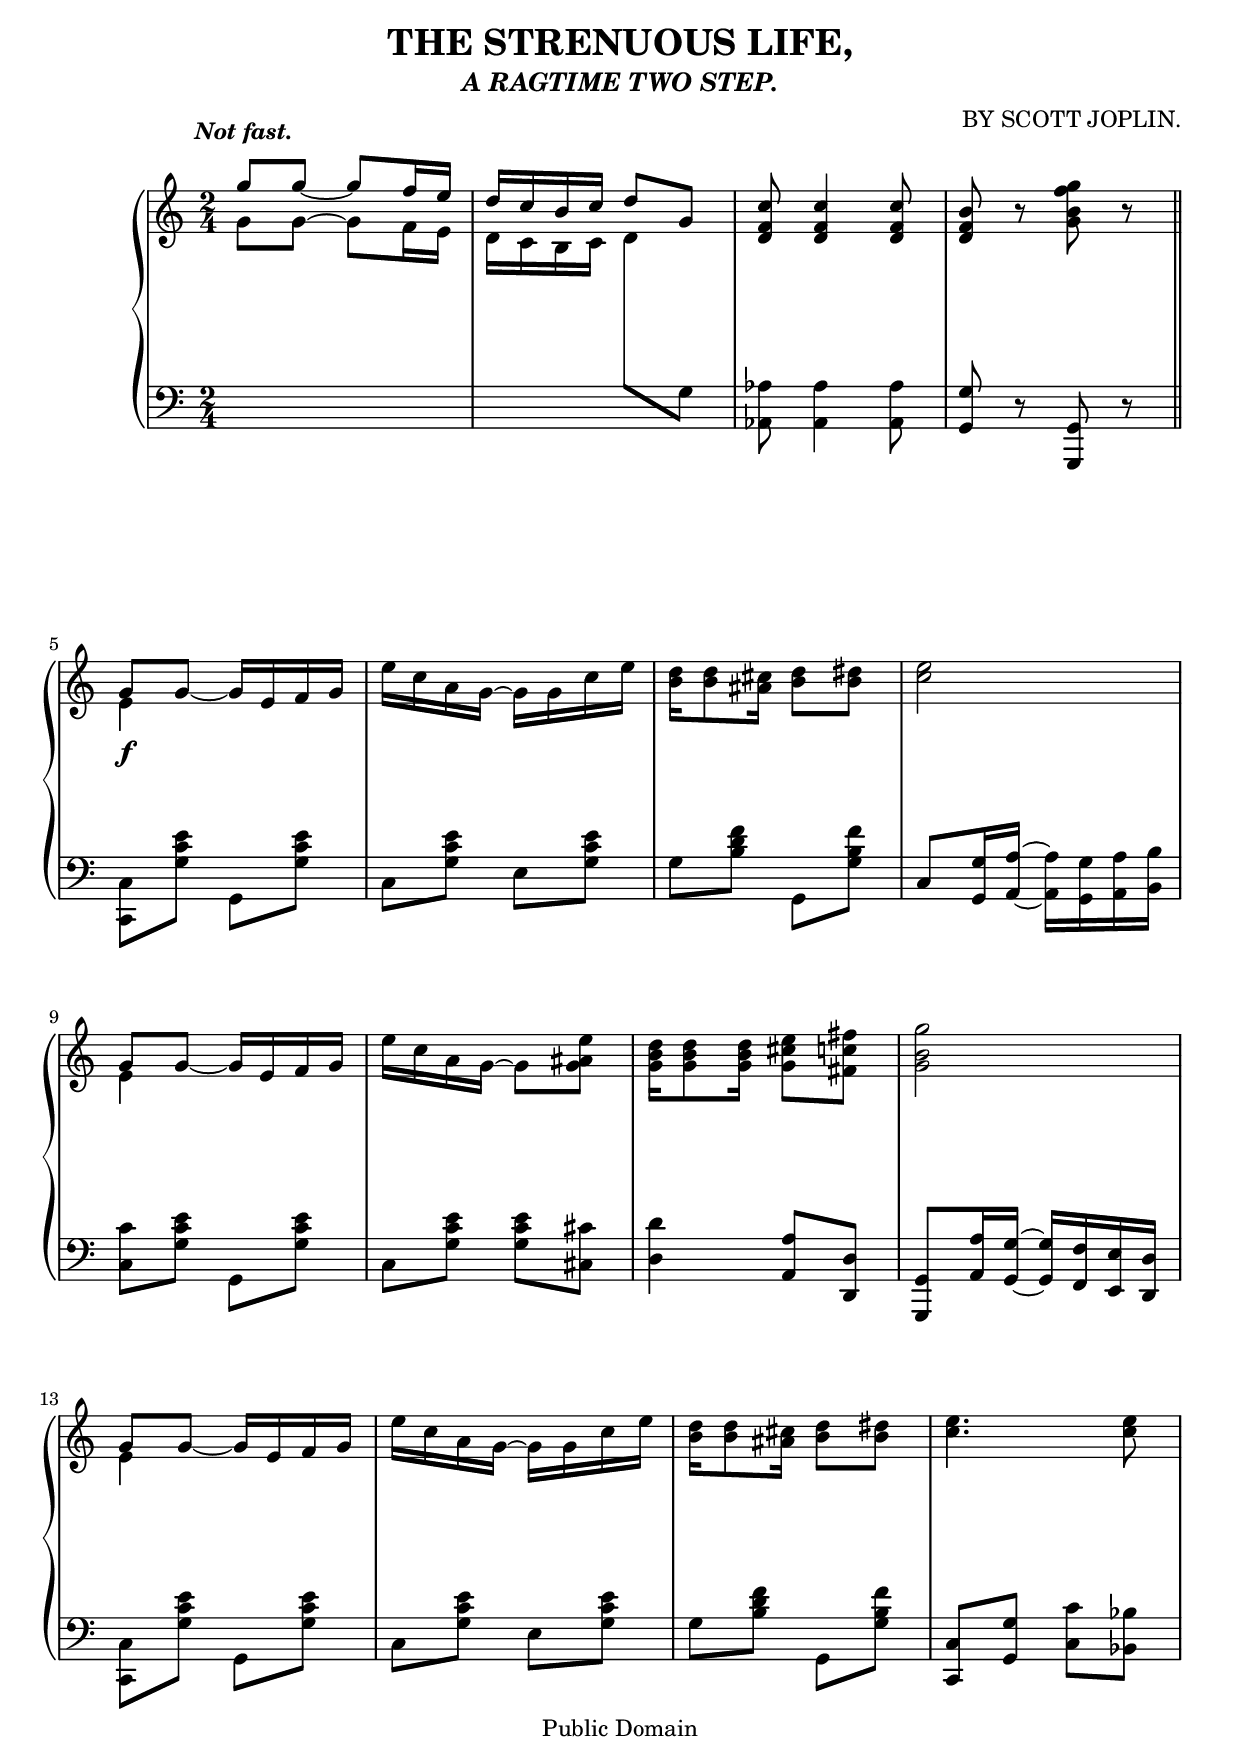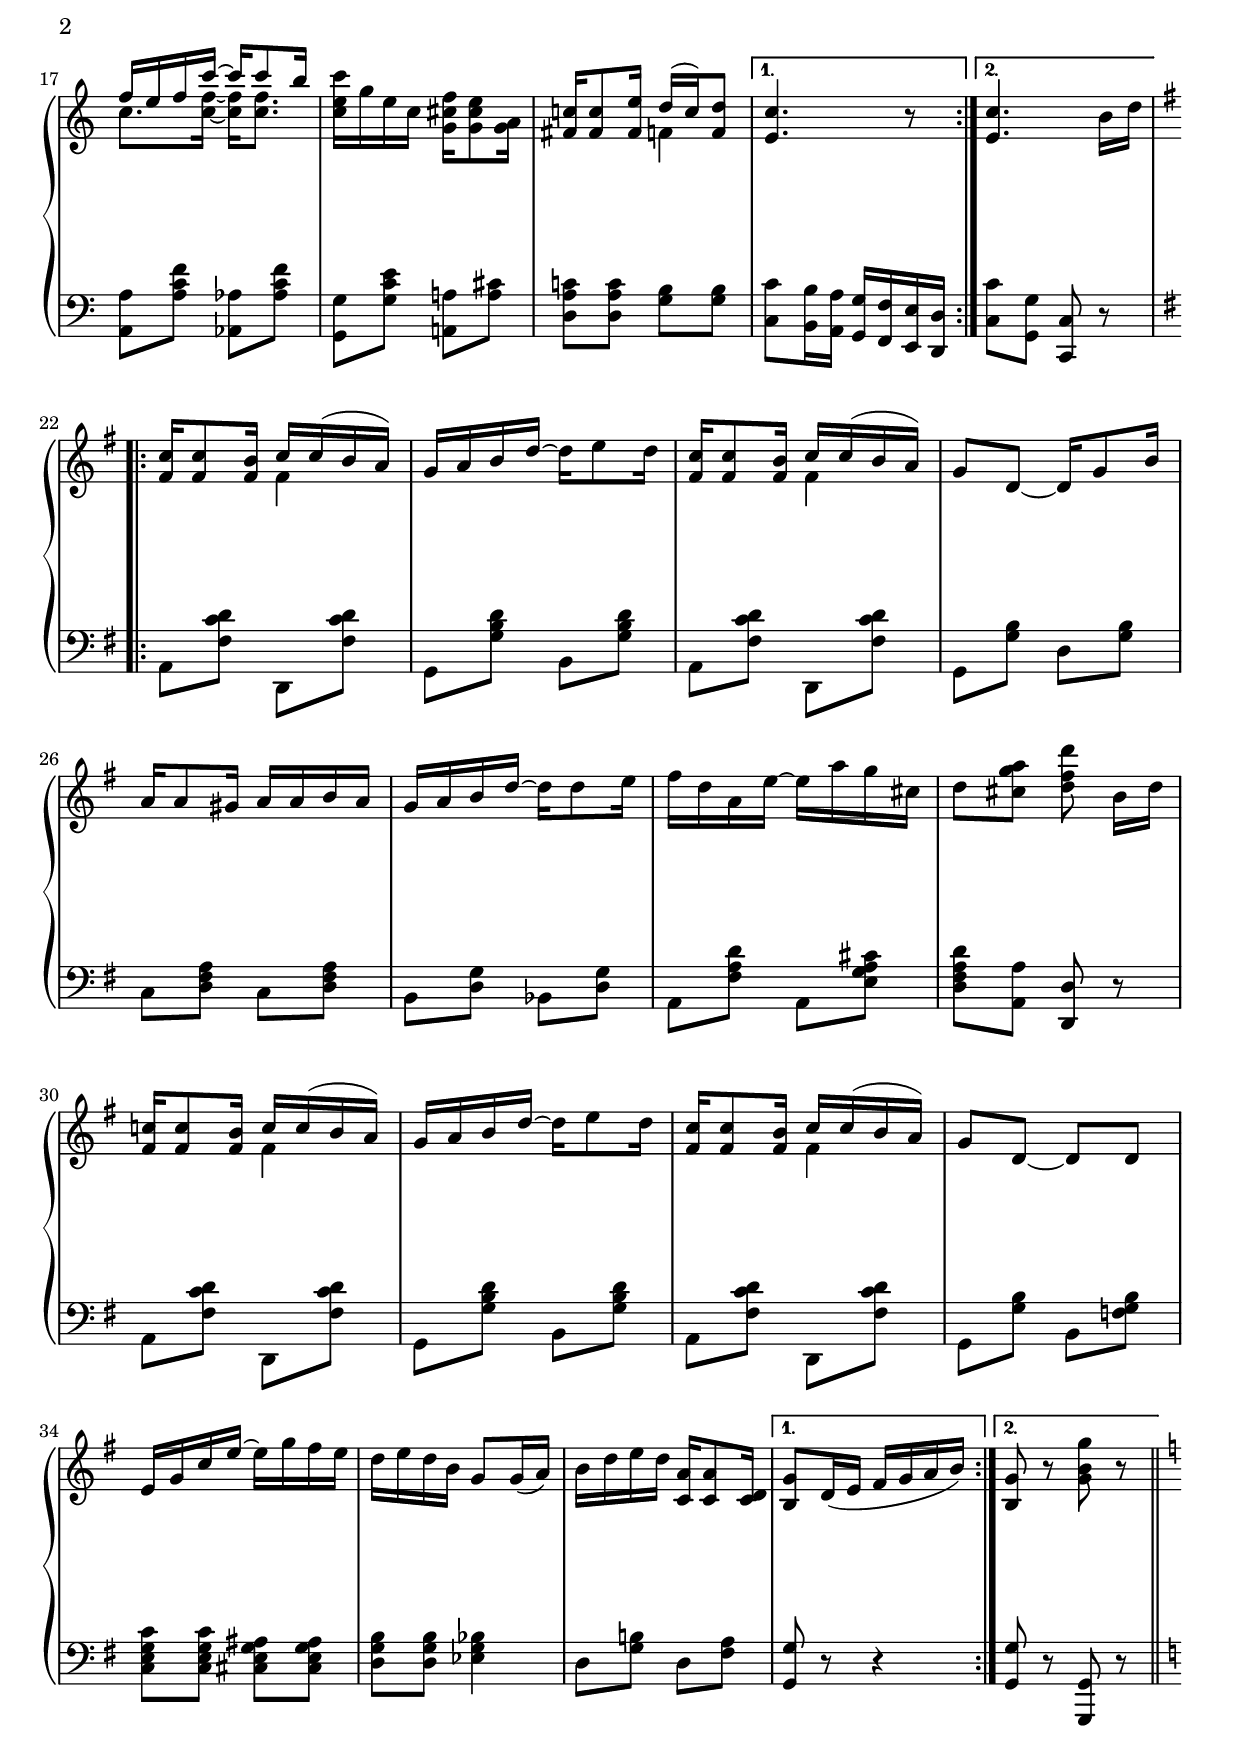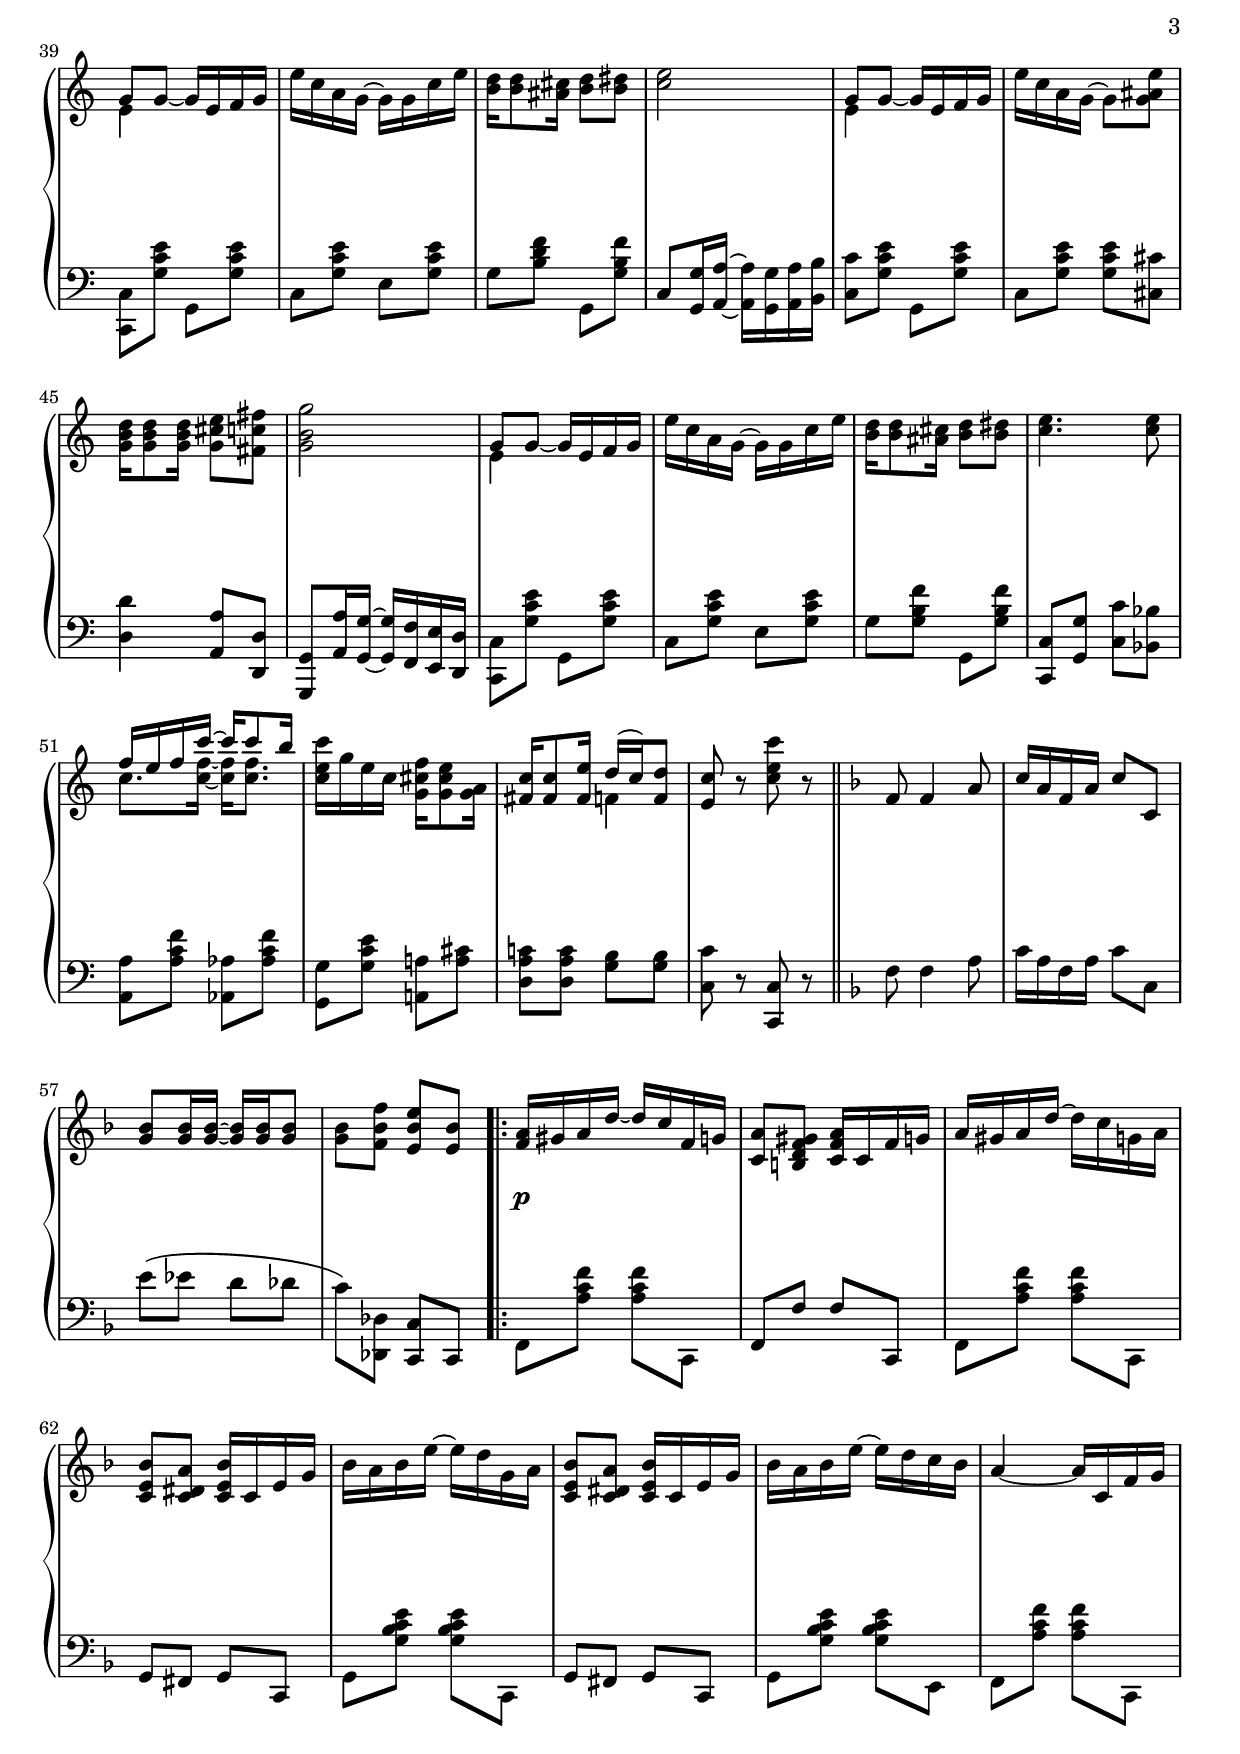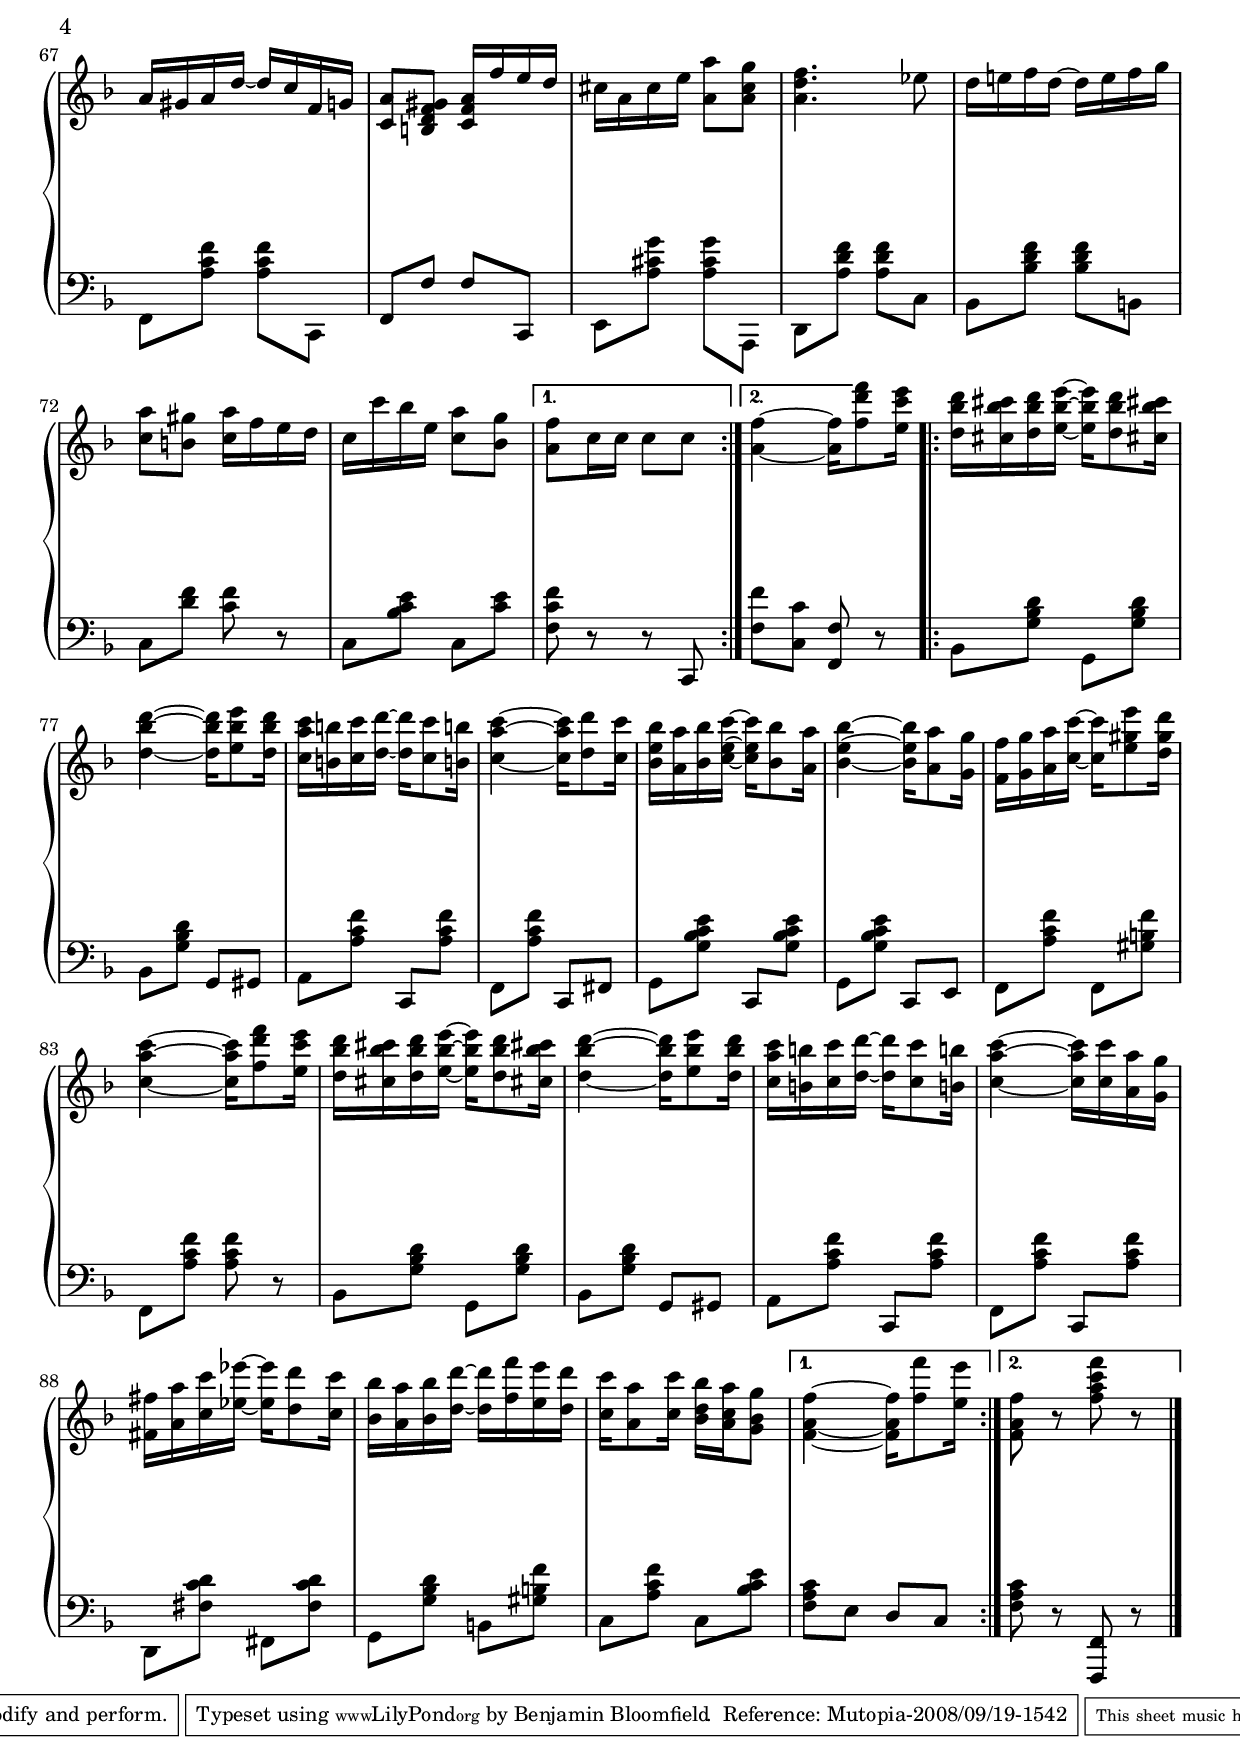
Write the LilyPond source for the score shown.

\version "2.10.10"
\include "english.ly"
\header {

 title="THE STRENUOUS LIFE,"
 subtitle=\markup {\italic "A RAGTIME TWO STEP."}
 composer="BY SCOTT JOPLIN."
 
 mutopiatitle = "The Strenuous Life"
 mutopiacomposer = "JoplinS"
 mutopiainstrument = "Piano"
 date = "1902"
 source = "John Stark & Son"
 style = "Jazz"
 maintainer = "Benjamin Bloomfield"
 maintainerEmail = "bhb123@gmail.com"
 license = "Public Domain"
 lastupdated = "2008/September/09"
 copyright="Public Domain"

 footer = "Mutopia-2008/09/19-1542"
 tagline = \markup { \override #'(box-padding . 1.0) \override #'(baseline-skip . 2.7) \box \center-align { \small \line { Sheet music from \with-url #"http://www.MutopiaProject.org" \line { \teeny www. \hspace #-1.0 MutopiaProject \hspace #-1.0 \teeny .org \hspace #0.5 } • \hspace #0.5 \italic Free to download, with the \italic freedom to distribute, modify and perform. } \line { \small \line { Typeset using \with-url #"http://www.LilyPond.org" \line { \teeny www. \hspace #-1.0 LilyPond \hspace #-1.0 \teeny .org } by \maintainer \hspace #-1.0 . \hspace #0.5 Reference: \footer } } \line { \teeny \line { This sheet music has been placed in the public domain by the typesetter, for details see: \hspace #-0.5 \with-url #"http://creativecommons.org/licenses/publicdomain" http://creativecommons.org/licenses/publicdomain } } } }
}

\paper {
	ragged-last-bottom=##f
	top-margin = 3\mm
	bottom-margin = 3\mm
}

     upper = \relative c'' {
       \clef treble
       \key c \major
       \time 2/4
	
	\stemUp
\once \override TextScript #'extra-offset = #'( -4 . 1 )
	g'8[^\markup \italic \bold {"Not fast."} g]~ g[ f16 e] |
	d[ c b c] d8[ g,] |
	\stemNeutral
	<d f c'>8 <d f c'>4 <d f c'>8 |
	<d f b> r <g b f' g> r
	\bar "||"
\break
	\repeat volta 2 {
	<< { \stemDown e4 s } \\ { \stemUp g8[ g]~ g16[ e f g] } >> | \stemNeutral
	e'16[ c a g]~ g[ g c e] |
	<d b>16[ <d b>8 <cs as>16] <d b>8[ <ds b>] |
	<e c>2

\break
	<< { \stemDown e,4 s } \\ { \stemUp g8[ g]~ g16[ e f g] } >> | \stemNeutral
	e'16[ c a g]~ g8[ <g as e'>] |
	<g b d>16[ <g b d>8 <g b d>16] <g cs e>8[ <fs c' fs>] |
	<g b g'>2

\break
	<< { \stemDown e4 s } \\ { \stemUp g8[ g]~ g16[ e f g] } >> | \stemNeutral
	e'16[ c a g]~ g[ g c e] |
	<d b>16[ <d b>8 <cs as>16] <d b>8[ <ds b>] |
	<e c>4. <e c>8

\pageBreak
% Page 2
	<< { \stemUp f16[ e f c']~ c[ c8 b16] } \\ { \stemDown c,8.[ <c f>16]~ <c f>[ <c f>8.] } >> |
	\stemNeutral
	<c e c'>16[ g' e c] <g cs f>[ <g cs e>8 <g a>16] |
	<< { \stemUp <fs c'!>16[ <fs c'>8 <fs e'>16] d'[( c) <d f,>8] } \\ { \stemDown s4 f, } >> \stemNeutral |
	} % end repeat
	\alternative {
		{ <e c'>4. r8 }
		{ <e c'>4. b'16[ d] }
	}
%	\bar "||"

\break
	\key g \major
	\repeat volta 2 {
	<c fs,>16[ <c fs,>8 <b fs>16] << { \stemUp c[ c( b a]) } \\ { \stemDown fs4 } >> \stemNeutral |
	g16[ a b d]~ d[ e8 d16] |
	<c fs,>16[ <c fs,>8 <b fs>16] << { \stemUp c[ c( b a]) } \\ { \stemDown fs4 } >> \stemNeutral |
	g8[ d]~ d16[ g8 b16] |

\break
	a16[ a8 gs16] a[ a b a] |
	g[ a b d]~ d[ d8 e16] |
	fs[ d a e']~ e[ a g cs,] |
	d8[ <cs g' a>] <d fs d'> b16[ d]

\break
	<c! fs,>16[ <c fs,>8 <b fs>16] << { \stemUp c[ c( b a]) } \\ { \stemDown fs4 } >> \stemNeutral |
	g16[ a b d]~ d[ e8 d16] |
	<c fs,>16[ <c fs,>8 <b fs>16] << { \stemUp c[ c( b a]) } \\ { \stemDown fs4 } >> \stemNeutral |
	g8[ d]~ d[ d] |

\break
	e16[ g c e]~ e[ g fs e] |
	d[ e d b] g8[ g16( a]) |
	b[ d e d] <a c,>[ <a c,>8 <c, d>16]
	}
	\alternative {
		{ <b g'>8[ d16( e] fs[ g a b]) }
		{ <g b,>8 r <g b g'> r }
	}
	\bar "||"

\pageBreak
% Page Three
	\key c \major
	<< { \stemDown e4 s } \\ { \stemUp g8[ g]~ g16[ e f g] } >> | \stemNeutral
	e'16[ c a g]~ g[ g c e] |
	<d b>16[ <d b>8 <cs as>16] <d b>8[ <ds b>] |
	<e c>2
	<< { \stemDown e,4 s } \\ { \stemUp g8[ g]~ g16[ e f g] } >> | \stemNeutral

%\break
	e'16[ c a g]~ g8[ <g as e'>] |
	<g b d>16[ <g b d>8 <g b d>16] <g cs e>8[ <fs c' fs>] |
	<g b g'>2
	<< { \stemDown e4 s } \\ { \stemUp g8[ g]~ g16[ e f g] } >> | \stemNeutral
	e'16[ c a g]~ g[ g c e] |

%\break
	<d b>16[ <d b>8 <cs as>16] <d b>8[ <ds b>] |
	<e c>4. <e c>8 |
	<< { \stemUp f16[ e f c']~ c[ c8 b16] } \\ { \stemDown c,8.[ <c f>16]~ <c f>[ <c f>8.] } >> |
	\stemNeutral
	<c e c'>16[ g' e c] <g cs f>[ <g cs e>8 <g a>16] |
	<< { \stemUp <fs c'>16[ <fs c'>8 <fs e'>16] d'[( c) <d f,>8] } \\ { \stemDown s4 f, } >> \stemNeutral |

%\break
	<e c'>8 r <c' e c'> r |
	\bar "||"
	\key f \major

	f,8 f4 a8 |
	c16[ a f a] c8[ c,] |
	<g' bf>8[ <g bf>16 <g bf>]~ <g bf>[ <g bf> <g bf>8] |
	<g bf>[ <f bf f'>] <e bf' e>[ <e bf'>]

%\break
	\repeat volta 2 {
	<f a>16[ gs a d]~ d[ c f, g] |
	<a c,>8[ <gs f d b>] <a f c>16[ c, f g] |
	a[ gs a d]~ d[ c g a] |
	<bf e, c>8[ <a ds, c>] <bf e, c>16[ c, e g]

%\break
	bf[ a bf e]~ e[ d g, a] |
	<bf e, c>8[ <a ds, c>] <bf e, c>16[ c, e g] |
	bf[ a bf e]~ e[ d c bf] |
	a4~ a16[ c, f g]

\pageBreak
% Page 4
	
	a[ gs a d]~ d[ c f, g] |
	<a c,>8[ <gs f d b>] <a f c>16[ f' e d] |
	cs[ a cs e] <a a,>8[ <g cs, a>] |
	<f d a>4. ef8 

%\break
	d16[ e! f d]~ d[ e f g] |
	<a c,>8[ <gs b,>] <a c,>16[ f e d] |
	c[ c' bf e,] <c a'>8[ <bf g'>] |
	} % end repeat
	\alternative {
		{ <a f'>8[ c16 c] c8[ c] }
		{ <a f'>4~ <a f'>16[ }
	}
	<f' d' f>8 <e c' e>16]

%\break
	\repeat volta 2 {
	<d bf' d>16[ <cs bf' cs> <d bf' d> <e bf' e>]~ <e bf' e>[ <d bf' d>8 <cs! bf' cs!>16] |
	<d bf' d>4~ <d bf' d>16[ <e bf' e>8 <d bf' d>16] |
	<c a' c>16[ <b b'> <c c'> <d d'>]~ <d d'>[ <c c'>8 <b! b'!>16] |
	<c a' c>4~ <c a' c>16[ <d d'>8 <c c'>16]

%\break
	<bf e bf'>16[ <a a'> <bf bf'> <c e c'>]~ <c e c'>[ <bf bf'>8 <a a'>16] |
	<bf e bf'>4~ <bf e bf'>16[ <a a'>8 <g g'>16] |
	<f f'>16[ <g g'> <a a'> <c c'>]~ <c c'>[ <e gs e'>8 <d gs d'>16] |
	<c a' c>4~ <c a' c>16[ <f d' f>8 <e c' e>16]

%\break
	<d bf' d>16[ <cs bf' cs> <d bf' d> <e bf' e>]~ <e bf' e>[ <d bf' d>8 <cs! bf' cs!>16] |
	<d bf' d>4~ <d bf' d>16[ <e bf' e>8 <d bf' d>16] |
	<c a' c>16[ <b b'> <c c'> <d d'>]~ <d d'>[ <c c'>8 <b! b'!>16] |
	<c a' c>4~ <c a' c>16[ <c c'> <a a'> <g g'>]

%\break
	<fs fs'>[ <a a'> <c c'> <ef ef'>]~ <ef ef'>[ <d d'>8 <c c'>16] |
	<bf bf'>[ <a a'> <bf bf'> <d d'>]~ <d d'>[ <f f'> <e e'> <d d'>] |
	<c c'>[ <a a'>8 <c c'>16] <bf d bf'>[ <a c a'> <g bf g'>8]

	} % end repeat
	\alternative {
		{ <f a f'>4~ <f a f'>16[ <f' f'>8 <e e'>16] }
		{ <f a, f>8 r <f a c f> r }
	}
\bar "|."
     }
     
     lower = \relative c {
       \clef bass
       \key c \major
       \time 2/4
     
	\stemDown \change Staff = "upper"
	g''8[ g]~ g[ f16 e] |
	d[ c b c] d8[ \change Staff = "lower" g,] |
	\stemNeutral
	<af af,>8 <af af,>4 <af af,>8 |
	<g g,> r <g, g,> r
	\bar "||"

\break
	<c c,>8[ <g' c e>] g,[ <g' c e>] |
	c,[ <g' c e>] e[ <g c e>] |
	g[ <b d f>] g,[ <g' b f'>] |
	c,[ <g g'>16 <a' a,>]~ <a a,>[ <g g,> <a a,> <b b,>]

\break
	<c c,>8[ <g c e>] g,[ <g' c e>] |
	c,[ <g' c e>] <g c e>[ <cs cs,>] |
	<d d,>4 <a a,>8[ <d, d,>] |
	<g, g,>[ <a a'>16 <g g'>]~ <g g'>[ <f f'> <e e'> <d d'>]

\break
	<c c'>8[ <g'' c e>] g,[ <g' c e>] |
	c,[ <g' c e>] e[ <g c e>] |
	g[ <b d f>] g,[ <g' b f'>] |
	<c, c,>[ <g g'>] <c c'>[ <bf bf'>]

\pageBreak
% Page 2
	<a a'>[ <a' c f>] <af af,>[ <af c f>] |
	<g g,>[ <g c e>] <a! a,!>[ <a cs>] |
	<c! a d,>[ <c a d,>] <b g>[ <b g>]

	<c c,>8[ <b b,>16 <a a,>] <g g,>[ <f f,> <e e,> <d d,>] |
	<c c'>8[ <g g'>] <c c,> r

\break
	\key g \major
	a8[ <fs' c' d>] d,[ <fs' c' d>] |
	g,[ <g' b d>] b,[ <g' b d>] |
	a,[ <fs' c' d>] d,[ <fs' c' d>] |
	g,[ <g' b>] d[ <g b>] |

\break
	c,[ <d fs a>] c[ <d fs a>] |
	b[ <d g>] bf[ <d g>] |
	a[ <fs' a d>] a,[ <e' g a cs>] |
	<d fs a d>[ <a a'>] <d d,> r

\break
	a[ <fs' c' d>] d,[ <fs' c' d>] |
	g,[ <g' b d>] b,[ <g' b d>] |
	a,[ <fs' c' d>] d,[ <fs' c' d>] |
	g,[ <g' b>] b,[ <f' g b>]

\break
	<c e g c>[ <c e g c>] <cs e g as>[ <cs e g as>] |
	<d g b>[ <d g b>] <ef g bf>4 |
	d8[ <g b!>] d[ <fs a>] |
	<g g,>8 r r4 |
	<g g,>8 r <g, g,> r

\pageBreak
% Page Three
	\key c \major
	<c c,>8[ <g' c e>] g,[ <g' c e>] |
	c,[ <g' c e>] e[ <g c e>] |
	g[ <b d f>] g,[ <g' b f'>] |
	c,[ <g g'>16 <a' a,>]~ <a a,>[ <g g,> <a a,> <b b,>]
	<c c,>8[ <g c e>] g,[ <g' c e>] |

%\break
	c,[ <g' c e>] <g c e>[ <cs cs,>] |
	<d d,>4 <a a,>8[ <d, d,>] |
	<g, g,>[ <a a'>16 <g g'>]~ <g g'>[ <f f'> <e e'> <d d'>]
	<c c'>8[ <g'' c e>] g,[ <g' c e>] |
	c,[ <g' c e>] e[ <g c e>] |

%\break
	g[ <g b f'>] g,[ <g' b f'>] |
	<c, c,>[ <g g'>] <c c'>[ <bf bf'>]
	<a a'>[ <a' c f>] <af af,>[ <af c f>] |
	<g g,>[ <g c e>] <a! a,!>[ <a cs>] |
	<c! a d,>[ <c a d,>] <b g>[ <b g>]

%\break
	<c c,>8 r <c, c,> r |
	\bar "||"
	\key f \major
	f8 f4 a8 |
	c16[ a f a] c8[ c,] |
	e'\([ ef] d[ df] |
	\stemDown c\)[ <df, df,>] \stemNeutral <c c,>[ c,]

%\break
	f8[ <a' c f>] <a c f>[ c,,] |
	f[ f'] f[ c,] |
	f[ <a' c f>] <a c f>[ c,,] |
	g'[ fs] g[ c,]

%\break
	g'[ <g' bf c e>] <g bf c e>[ c,,] |
	g'[ fs] g[ c,] |
	g'[ <g' bf c e>] <g bf c e>[ e,] |
	f[ <a' c f>] <a c f>[ c,,]

\pageBreak
% Page Four

	f[ <a' c f>] <a c f>[ c,,] |
	f[ f'] f[ c,] |
	\stemDown e[ <a' cs g'>] <a cs g'>[ a,,] |
	d[ <a'' d f>] <a d f>[ c,] \stemNeutral

%\break
	bf[ <bf' d f>] <bf d f>[ b,] |
	c[ <d' f>] <c f> r |
	c,[ <bf' c e>] c,[ <c' e>] |

	<f c f,> r r c,, |
	<f' f'>[ <c c'>] <f f,> r

%\break
	bf,[ <g' bf d>] g,[ <g' bf d>] |
	bf,[ <g' bf d>] g,[ gs] |
	a[ <a' c f>] \stemUp c,,[ \stemDown <a'' c f>] | \stemNeutral
	f,[ <a' c f>] c,,[ <fs>]

%\break
	g[ <g' bf c e>] \stemUp c,,[ \stemDown <g'' bf c e>] | \stemNeutral
	g,[ <g' bf c e>] c,,[ e] |
	f[ <a' c f>] f,[ <gs' b f'>] |
	f,[ <a' c f>] <a c f> r

%\break
	bf,[ <g' bf d>] g,[ <g' bf d>] |
	bf,[ <g' bf d>] g,[ gs] |
	a[ <a' c f>] \stemUp c,,[ \stemDown <a'' c f>] | \stemNeutral
	f,[ <a' c f>] \stemUp c,,[ \stemDown <a'' c f>] \stemNeutral

%\break
	d,,[ <fs' c' d>] fs,[ <fs' c' d>] |
	g,[ <g' bf d>] b,[ <gs' b f'>] |
	c,[ <a' c f>] c,[ <bf' c e>] |

	<c a f>[ e,] d[ c] |
	<f a c> r <f, f,> r
\bar "|."
     }
     
     dynamics = {
	s2 * 4 |
	s2\f | s2 * 3 |
	s2 * 4 |
	s2 * 4 |

	s2 * 5 |
	s2 * 4 |
	s2 * 4 |
	s2 * 4 |
	s2 * 5 |

	s2 * 5 |
	s2 * 5 |
	s2 * 5 |
	s2 * 5 |
	s2\p s2 * 3 |
	s2 * 4 |

	s2 * 4 |
	s2 * 5 |
	s2 * 4 |
	s2 * 4 |
	s2 * 4 |
	s2 * 5

%       s2\fff\> s4
%       s\!\pp
     }
     
     pedal = {
%       s2\sustainDown s2\sustainUp
     }
     
     \score {
       \new PianoStaff <<
         \new Staff = "upper" \upper
         \new Dynamics = "dynamics" \dynamics
         \new Staff = "lower" <<
           \clef bass
           \lower
         >>
         \new Dynamics = "pedal" \pedal
       >>
       \layout {
         \context {
           \type "Engraver_group"
           \name Dynamics
           \alias Voice % So that \cresc works, for example.
           \consists "Output_property_engraver"
     
           \override VerticalAxisGroup #'minimum-Y-extent = #'(-1 . 1)
           pedalSustainStrings = #'("Ped." "*Ped." "*")
           pedalUnaCordaStrings = #'("una corda" "" "tre corde")
     
           \consists "Piano_pedal_engraver"
           \consists "Script_engraver"
           \consists "Dynamic_engraver"
           \consists "Text_engraver"
     
           \override TextScript #'font-size = #2
           \override TextScript #'font-shape = #'italic
           \override DynamicText #'extra-offset = #'(0 . 2.5)
           \override Hairpin #'extra-offset = #'(0 . 2.5)
     
           \consists "Skip_event_swallow_translator"
     
           \consists "Axis_group_engraver"
         }
         \context {
           \PianoStaff
           \accepts Dynamics
           \override VerticalAlignment #'forced-distance = #7
         }
       }
     }
     \score {
       \new PianoStaff <<
         \new Staff = "upper" << \upper \dynamics >>
         \new Staff = "lower" << \lower \dynamics >>
         \new Dynamics = "pedal" \pedal
       >>
       \midi {
         \context {
           \type "Performer_group"
           \name Dynamics
           \consists "Piano_pedal_performer"
         }
         \context {
           \PianoStaff
           \accepts Dynamics
         }
       }
     }
